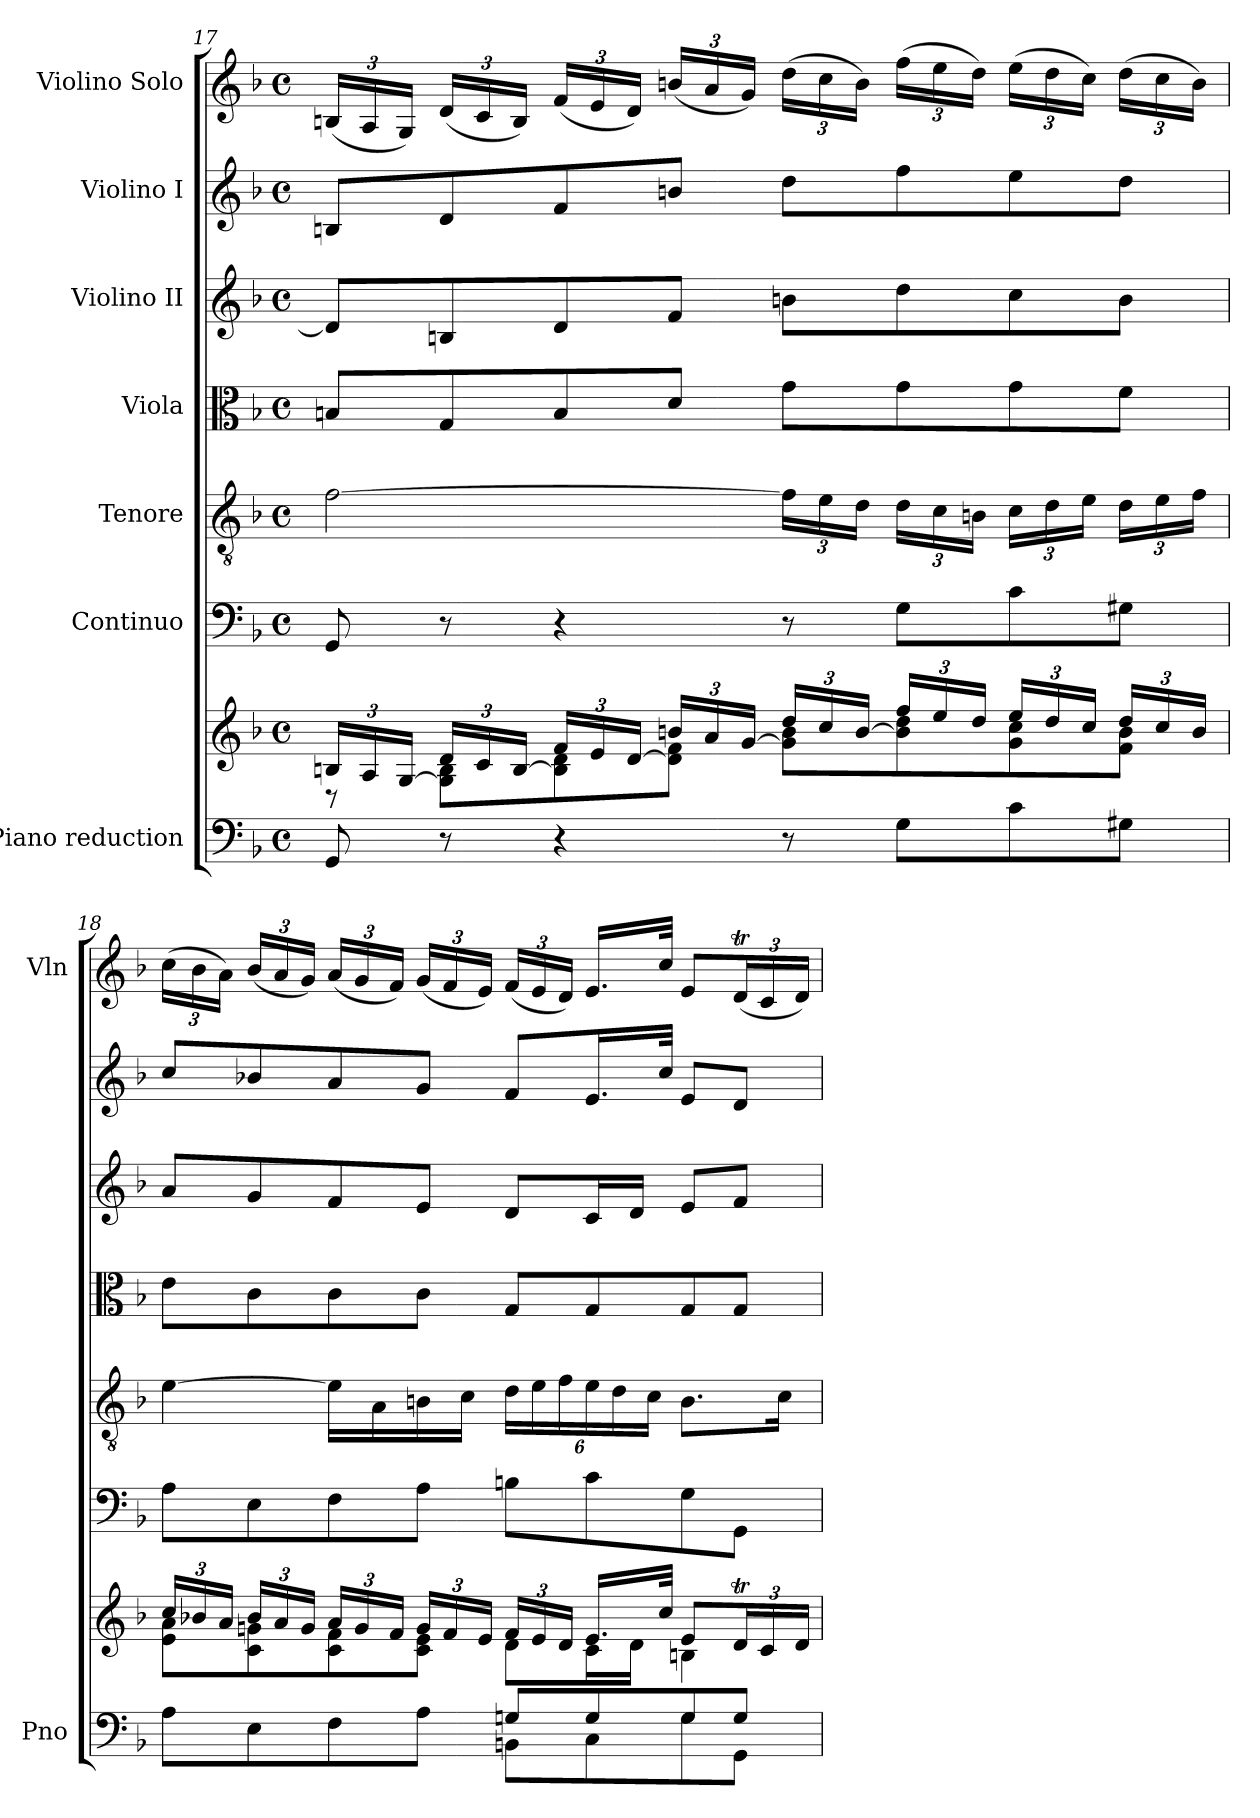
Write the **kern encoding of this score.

**kern	**kern	**kern	**kern	**kern	**kern	**kern	**kern
*part7	*part7	*part6	*part5	*part4	*part3	*part2	*part1
*staff8	*staff7	*staff6	*staff5	*staff4	*staff3	*staff2	*staff1
*I"Piano reduction	*	*I"Continuo	*I"Tenore	*I"Viola	*I"Violino II	*I"Violino I	*I"Violino Solo
*I'Pno	*	*	*	*	*	*	*I'Vln
!!LO:PB:g=z
*clefF4	*clefG2	*clefF4	*clefGv2	*clefC3	*clefG2	*clefG2	*clefG2
*k[b-]	*k[b-]	*k[b-]	*k[b-]	*k[b-]	*k[b-]	*k[b-]	*k[b-]
*M4/4	*M4/4	*M4/4	*M4/4	*M4/4	*M4/4	*M4/4	*M4/4
*met(c)	*met(c)	*met(c)	*met(c)	*met(c)	*met(c)	*met(c)	*met(c)
*	*Xbrackettup	*	*	*	*	*	*Xbrackettup
=17	=17	=17	=17	=17	=17	=17	=17
*	*^	*	*	*	*	*	*
8GG/	24Bn/LL	8r	8GG/	[2f\	8Bn/L	8d/L]	8Bn/L	(24Bn/LL
.	24A/	.	.	.	.	.	.	24A/
.	[<24G/JJ	.	.	.	.	.	.	24G/JJ)
8r	24d/LL	8G\] 8B\L	8r	.	8G/	8Bn/	8d/	(24d/LL
.	24c/	.	.	.	.	.	.	24c/
.	[<24B/JJ	.	.	.	.	.	.	24B/JJ)
4r	24f/LL	8B\] 8d\	4r	.	8B/	8d/	8f/	(24f/LL
.	24e/	.	.	.	.	.	.	24e/
.	[<24d/JJ	.	.	.	.	.	.	24d/JJ)
.	24bn/LL	8d\] 8f\J	.	.	8d/J	8f/J	8bn/J	(24bn/LL
.	24a/	.	.	.	.	.	.	24a/
.	[<24g/JJ	.	.	.	.	.	.	24g/JJ)
8r	24dd/LL	8g\] 8b\L	8r	24f\LL]	8g\L	8bn\L	8dd\L	(24dd\LL
.	24cc/	.	.	24e\	.	.	.	24cc\
.	[<24b/JJ	.	.	24d\JJ	.	.	.	24b\JJ)
*	*	*	*	*Xbrackettup	*	*	*	*
8G\L	24ff/LL	8b\] 8dd\	8G\L	24d\LL	8g\	8dd\	8ff\	(24ff\LL
.	24ee/	.	.	24c\	.	.	.	24ee\
.	24dd/JJ	.	.	24Bn\JJ	.	.	.	24dd\JJ)
8c\	24ee/LL	8g\ 8cc\	8c\	24c\LL	8g\	8cc\	8ee\	(24ee\LL
.	24dd/	.	.	24d\	.	.	.	24dd\
.	24cc/JJ	.	.	24e\JJ	.	.	.	24cc\JJ)
8G#X\J	24dd/LL	8f\ 8b\J	8G#X\J	24d\LL	8f\J	8b\J	8dd\J	(24dd\LL
.	24cc/	.	.	24e\	.	.	.	24cc\
.	24b/JJ	.	.	24f\JJ	.	.	.	24b\JJ)
=18	=18	=18	=18	=18	=18	=18	=18	=18
*^	*	*	*	*	*	*	*	*
2ryy	8A\L	24cc/LL	8e\ 8a\L	8A\L	[4e\	8e\L	8a/L	8cc/L	(24cc\LL
.	.	24b-X/	.	.	.	.	.	.	24b-\
.	.	24a/JJ	.	.	.	.	.	.	24a\JJ)
.	8E\	24b-/LL	8c\ 8gn\	8E\	.	8c\	8g/	8b-X/	(24b-/LL
.	.	24a/	.	.	.	.	.	.	24a/
.	.	24g/JJ	.	.	.	.	.	.	24g/JJ)
.	8F\	24a/LL	8c\ 8f\	8F\	16e\LL]	8c\	8f/	8a/	(24a/LL
.	.	24g/	.	.	.	.	.	.	24g/
.	.	.	.	.	16A\	.	.	.	.
.	.	24f/JJ	.	.	.	.	.	.	24f/JJ)
.	8A\J	24g/LL	8c\ 8e\J	8A\J	16Bn\	8c\J	8e/J	8g/J	(24g/LL
.	.	24f/	.	.	.	.	.	.	24f/
.	.	.	.	.	16c\JJ	.	.	.	.
.	.	24e/JJ	.	.	.	.	.	.	24e/JJ)
*	*	*	*	*	*brackettup	*	*	*	*
8Gn/L	8BBn\L	24f/LL	8d\L	8Bn\L	24d\LL	8G/L	8d/L	8f/L	(24f/LL
.	.	24e/	.	.	24e\	.	.	.	24e/
.	.	24d/JJ	.	.	24f\	.	.	.	24d/JJ)
8G/	8C\	16.e/LL	16c\L	8c\	24e\	8G/	16c/L	16.e/L	16.e/LL
.	.	.	.	.	24d\	.	.	.	.
.	.	.	16d\JJ	.	.	.	16d/JJ	.	.
.	.	.	.	.	24c\JJ	.	.	.	.
.	.	32cc/JJk	.	.	.	.	.	32cc/JJk	32cc/JJk
8G/	8G\	8e/L	4Bn\	8G\	8.B\L	8G/	8e/L	8e/L	8e/L
8G/J	8GG\J	24dT/L	.	8GG\J	.	8G/J	8f/J	8d/J	(24dT/L
.	.	24c/	.	.	.	.	.	.	24c/
.	.	.	.	.	16c\Jk	.	.	.	.
.	.	24d/JJ	.	.	.	.	.	.	24d/JJ)
*v	*v	*	*	*	*	*	*	*	*
*	*v	*v	*	*	*	*	*	*
=	=	=	=	=	=	=	=
*-	*-	*-	*-	*-	*-	*-	*-
